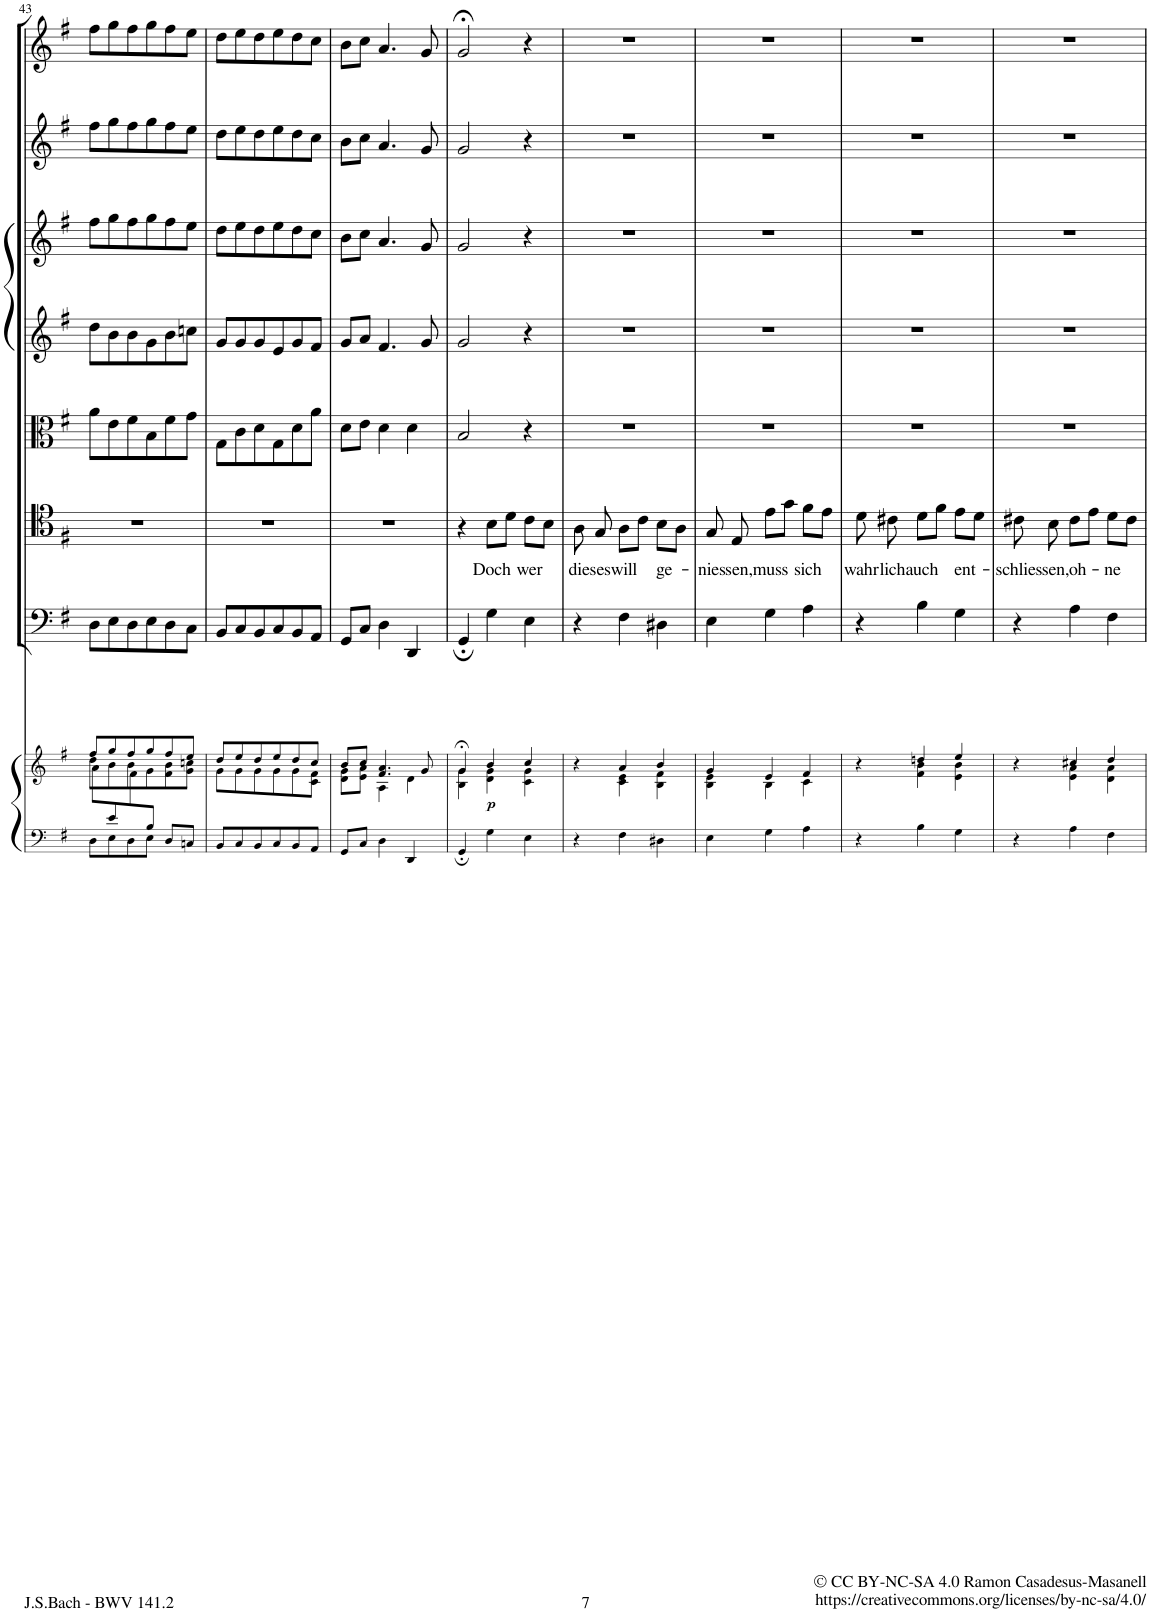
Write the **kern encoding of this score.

**kern	**kern	**dynam	**kern	**kern	**text	**kern	**kern	**kern	**kern	**kern
*part8	*part8	*part8	*part7	*part6	*part6	*part5	*part4	*part3	*part2	*part1
*staff9	*staff8	*staff8/9	*staff7	*staff6	*staff6	*staff5	*staff4	*staff3	*staff2	*staff1
*I"Piano reduction	*	*	*I"Continuo	*I"Tenore	*	*I"Viola	*I"Violino II	*I"Violino I	*I"Oboe II	*I"Oboe I
*I'Pno	*	*	*	*	*	*	*	*	*I'Ob	*I'Ob
!!LO:PB:g=z
*clefF4	*clefG2	*	*clefF4	*clefC4	*	*clefC3	*clefG2	*clefG2	*clefG2	*clefG2
*k[f#]	*k[f#]	*	*k[f#]	*k[f#]	*	*k[f#]	*k[f#]	*k[f#]	*k[f#]	*k[f#]
*M3/4	*M3/4	*	*M3/4	*M3/4	*	*M3/4	*M3/4	*M3/4	*M3/4	*M3/4
=43	=43	=43	=43	=43	=43	=43	=43	=43	=43	=43
*^	*^	*	*	*	*	*	*	*	*	*
*	*	*	*^	*	*	*	*	*	*	*	*	*
8ryy	8D\L	8ff#/L	8dd\L	8a\L	.	8D\L	2.r	.	8a\L	8dd\L	8ff#\L	8ff#\L	8ff#\L
8e/	8E\	8gg/	8b\	8ryy	.	8E\	.	.	8e\	8b\	8gg\	8gg\	8gg\
8ryy	8D\	8ff#/	8b\	8f#\	.	8D\	.	.	8f#\	8b\	8ff#\	8ff#\	8ff#\
8B/J	8E\J	8gg/	8g\	4.ryy	.	8E\	.	.	8B\	8g\	8gg\	8gg\	8gg\
4ryy	8D/L	8ff#/	8f#\ 8b\	.	.	8D\	.	.	8f#\	8b\	8ff#\	8ff#\	8ff#\
.	8Cn/J	8ee/J	8g\ 8ccn\J	.	.	8C\J	.	.	8g\J	8ccn\J	8ee\J	8ee\J	8ee\J
*v	*v	*	*	*	*	*	*	*	*	*	*	*	*
*	*	*v	*v	*	*	*	*	*	*	*	*	*
=44	=44	=44	=44	=44	=44	=44	=44	=44	=44	=44	=44
8BB/L	8dd/L	8g\L	.	8BB/L	2.r	.	8G\L	8g/L	8dd\L	8dd\L	8dd\L
8C/	8ee/	8g\	.	8C/	.	.	8c\	8g/	8ee\	8ee\	8ee\
8BB/	8dd/	8g\	.	8BB/	.	.	8d\	8g/	8dd\	8dd\	8dd\
8C/	8ee/	8g\	.	8C/	.	.	8G\	8e/	8ee\	8ee\	8ee\
8BB/	8dd/	8g\	.	8BB/	.	.	8d\	8g/	8dd\	8dd\	8dd\
8AA/J	8cc/J	8c\ 8f#\J	.	8AA/J	.	.	8a\J	8f#/J	8cc\J	8cc\J	8cc\J
=45	=45	=45	=45	=45	=45	=45	=45	=45	=45	=45	=45
8GG/L	8b/L	8d\ 8g\L	.	8GG/L	2.r	.	8d\L	8g/L	8b\L	8b\L	8b\L
8C/J	8cc/J	8e\ 8a\J	.	8C/J	.	.	8e\J	8a/J	8cc\J	8cc\J	8cc\J
4D\	4.f#/ 4.a/	4A\	.	4D\	.	.	4d\	4.f#/	4.a/	4.a/	4.a/
4DD/	.	4d\	.	4DD/	.	.	4d\	.	.	.	.
.	8g/	.	.	.	.	.	.	8g/	8g/	8g/	8g/
=46	=46	=46	=46	=46	=46	=46	=46	=46	=46	=46	=46
4GG;/	4g;</	4B\ 4g\	.	4GG;/	4r	.	2B/	2g/	2g/	2g/	2g;</
!	!	!	!LO:DY:b	!	!	!LO:LY:b	!	!	!	!	!
4G\	4b/	4d\ 4g\	p	4G\	8B\L	Doch	.	.	.	.	.
.	.	.	.	.	8d\J	.	.	.	.	.	.
!	!	!	!	!	!	!LO:LY:b	!	!	!	!	!
4E\	4cc/	4c\ 4g\	.	4E\	8c\L	wer	4r	4r	4r	4r	4r
.	.	.	.	.	8B\J	.	.	.	.	.	.
=47	=47	=47	=47	=47	=47	=47	=47	=47	=47	=47	=47
!	!	!	!	!	!	!LO:LY:b	!	!	!	!	!
4r	4r	4ryy	.	4r	8A\	die-	2.r	2.r	2.r	2.r	2.r
!	!	!	!	!	!	!LO:LY:b	!	!	!	!	!
.	.	.	.	.	8G/	-ses	.	.	.	.	.
!	!	!	!	!	!	!LO:LY:b	!	!	!	!	!
4F#\	4a/	4c\ 4e\	.	4F#\	8A\L	will	.	.	.	.	.
.	.	.	.	.	8c\J	.	.	.	.	.	.
!	!	!	!	!	!	!LO:LY:b	!	!	!	!	!
4D#X\	4b/	4B\ 4f#\	.	4D#X\	8B\L	ge-	.	.	.	.	.
.	.	.	.	.	8A\J	.	.	.	.	.	.
=48	=48	=48	=48	=48	=48	=48	=48	=48	=48	=48	=48
!	!	!	!	!	!	!LO:LY:b	!	!	!	!	!
4E\	4g/	4B\ 4e\	.	4E\	8G/	-nies-	2.r	2.r	2.r	2.r	2.r
!	!	!	!	!	!	!LO:LY:b	!	!	!	!	!
.	.	.	.	.	8E/	-sen,	.	.	.	.	.
!	!	!	!	!	!	!LO:LY:b	!	!	!	!	!
4G\	4e/	4B\	.	4G\	8e\L	muss	.	.	.	.	.
.	.	.	.	.	8g\J	.	.	.	.	.	.
!	!	!	!	!	!	!LO:LY:b	!	!	!	!	!
4A\	4f#/	4c\	.	4A\	8f#\L	sich	.	.	.	.	.
.	.	.	.	.	8e\J	.	.	.	.	.	.
=49	=49	=49	=49	=49	=49	=49	=49	=49	=49	=49	=49
!	!	!	!	!	!	!LO:LY:b	!	!	!	!	!
4r	4r	4ryy	.	4r	8d\	wahr-	2.r	2.r	2.r	2.r	2.r
!	!	!	!	!	!	!LO:LY:b	!	!	!	!	!
.	.	.	.	.	8c#X\	-lich	.	.	.	.	.
!	!	!	!	!	!	!LO:LY:b	!	!	!	!	!
4B\	4ddn/	4f#\ 4b\	.	4B\	8d\L	auch	.	.	.	.	.
.	.	.	.	.	8f#\J	.	.	.	.	.	.
!	!	!	!	!	!	!LO:LY:b	!	!	!	!	!
4G\	4ee/	4e\ 4b\	.	4G\	8e\L	ent-	.	.	.	.	.
.	.	.	.	.	8d\J	.	.	.	.	.	.
=50	=50	=50	=50	=50	=50	=50	=50	=50	=50	=50	=50
!	!	!	!	!	!	!LO:LY:b	!	!	!	!	!
4r	4r	4ryy	.	4r	8c#X\	-schlies-	2.r	2.r	2.r	2.r	2.r
!	!	!	!	!	!	!LO:LY:b	!	!	!	!	!
.	.	.	.	.	8B\	-sen,	.	.	.	.	.
!	!	!	!	!	!	!LO:LY:b	!	!	!	!	!
4A\	4cc#X/	4e\ 4a\	.	4A\	8c#\L	oh-	.	.	.	.	.
.	.	.	.	.	8e\J	.	.	.	.	.	.
!	!	!	!	!	!	!LO:LY:b	!	!	!	!	!
4F#\	4dd/	4d\ 4a\	.	4F#\	8d\L	-ne	.	.	.	.	.
.	.	.	.	.	8c#\J	.	.	.	.	.	.
*	*v	*v	*	*	*	*	*	*	*	*	*
=	=	=	=	=	=	=	=	=	=	=
*-	*-	*-	*-	*-	*-	*-	*-	*-	*-	*-
